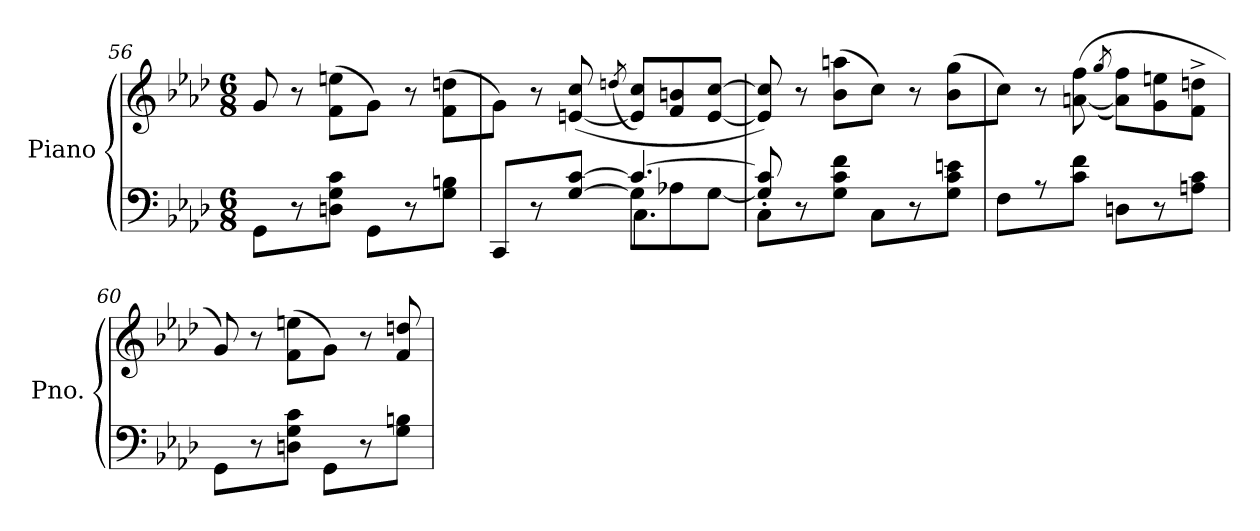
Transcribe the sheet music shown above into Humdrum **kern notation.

**kern	**kern
*part1	*part1
*staff2	*staff1
*I"Piano	*
*I'Pno.	*
*clefF4	*clefG2
*k[b-e-a-d-]	*k[b-e-a-d-]
*M6/8	*M6/8
=56	=56
8GG\L	8g/
8r	8r
8Dn\ 8G\ 8c\J	(8f\ 8een\L
8GG\L	8g\J)
8r	8r
8G\ 8Bn\J	(8f\ 8ddn\L
=57	=57
*^	*
*	*^	*
8CC/L	4.ryy	4.ryy	8g\J)
8r	.	.	8r
[8G/ [8c/J	.	.	(>[8en/ 8cc/
.	.	.	(>8qddn/
4.c/_	8G\L]	4.C\	8e/] 8cc/L)
.	8A-X\	.	8f/ 8bn/
.	[8G\J	.	[8e/ [8cc/J
*	*v	*v	*
=58	=58	=58
8C'\L	8G/] 8c/]	8e/] 8cc/])
8r	2ryy	8r
8G\ 8c\ 8f\J	.	(8b-\ 8aan\L
8C\L	.	8cc\J)
8r	.	8r
8G\ 8c\ 8en\J	8ryy	(8b-\ 8gg\L
*v	*v	*
=59	=59
8F\L	8cc\J)
8r	8r
8c\ 8f\J	([8an\ 8ff\
.	(>8qgg/
8Dn\L	8a\] 8ff\L)
8r	8g\ 8een\
8An\ 8c\J	8f\^ 8ddn\^J
=60	=60
8GG\L	8g/)
8r	8r
8Dn\ 8G\ 8c\J	(8f\ 8een\L
8GG\L	8g\J)
8r	8r
8G\ 8Bn\J	8f/ 8ddn/
=	=
*-	*-
